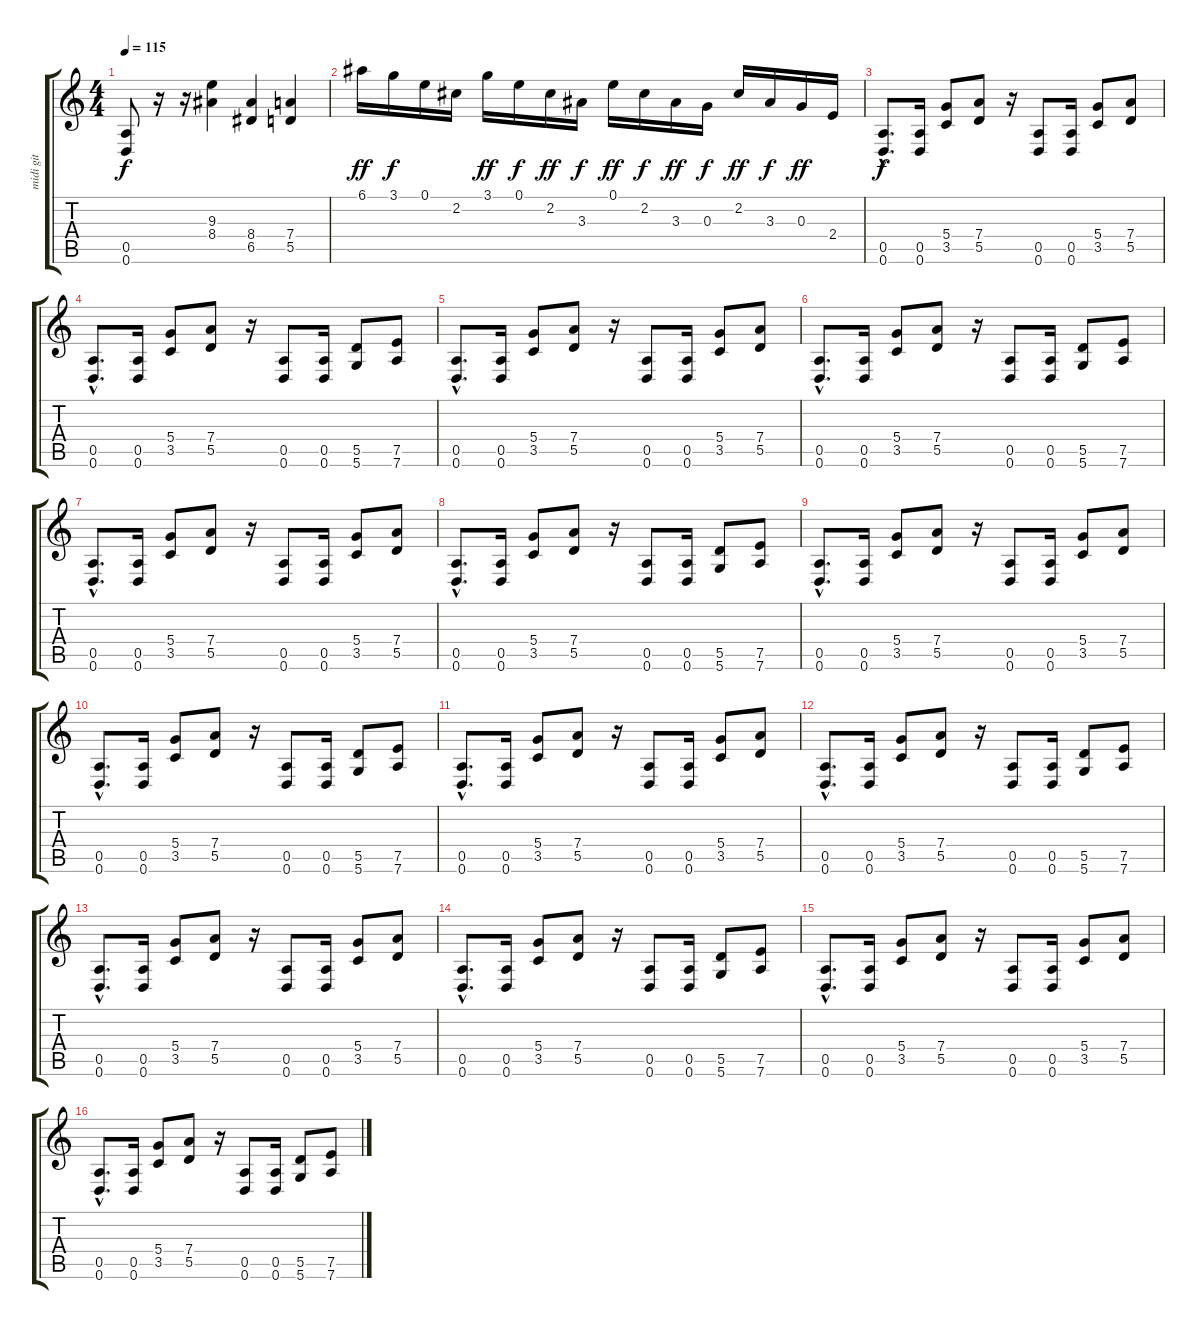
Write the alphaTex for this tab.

\track ("midi git" "midi git") {instrument distortionguitar}
\staff {score tabs}
\tuning (E4 B3 G3 D3 A2 D2) {hide}
\ts (4 4)
\tempo 115
\clef g2
\ks c
(0.5 0.6).8{dy f} r.16 r.16 (9.3 8.4).4 (8.4 6.5).4 (7.4 5.5).4 |
6.1.16{dy ff} 3.1.16{dy f} 0.1.16 2.2.16 3.1.16{dy ff} 0.1.16{dy f} 2.2.16{dy ff} 3.3.16{dy f} 0.1.16{dy ff} 2.2.16{dy f} 3.3.16{dy ff} 0.3.16{dy f} 2.2.16{dy ff} 3.3.16{dy f} 0.3.16{dy ff} 2.4.16 |
(0.5{hac} 0.6{hac}).8{d dy f} (0.5 0.6).16 (5.4 3.5).8 (7.4 5.5).8 r.16 (0.5 0.6).8 (0.5 0.6).16 (5.4 3.5).8 (7.4 5.5).8 |
(0.5{hac} 0.6{hac}).8{d} (0.5 0.6).16 (5.4 3.5).8 (7.4 5.5).8 r.16 (0.5 0.6).8 (0.5 0.6).16 (5.5 5.6).8 (7.5 7.6).8 |
(0.5{hac} 0.6{hac}).8{d} (0.5 0.6).16 (5.4 3.5).8 (7.4 5.5).8 r.16 (0.5 0.6).8 (0.5 0.6).16 (5.4 3.5).8 (7.4 5.5).8 |
(0.5{hac} 0.6{hac}).8{d} (0.5 0.6).16 (5.4 3.5).8 (7.4 5.5).8 r.16 (0.5 0.6).8 (0.5 0.6).16 (5.5 5.6).8 (7.5 7.6).8 |
(0.5{hac} 0.6{hac}).8{d} (0.5 0.6).16 (5.4 3.5).8 (7.4 5.5).8 r.16 (0.5 0.6).8 (0.5 0.6).16 (5.4 3.5).8 (7.4 5.5).8 |
(0.5{hac} 0.6{hac}).8{d} (0.5 0.6).16 (5.4 3.5).8 (7.4 5.5).8 r.16 (0.5 0.6).8 (0.5 0.6).16 (5.5 5.6).8 (7.5 7.6).8 |
(0.5{hac} 0.6{hac}).8{d} (0.5 0.6).16 (5.4 3.5).8 (7.4 5.5).8 r.16 (0.5 0.6).8 (0.5 0.6).16 (5.4 3.5).8 (7.4 5.5).8 |
(0.5{hac} 0.6{hac}).8{d} (0.5 0.6).16 (5.4 3.5).8 (7.4 5.5).8 r.16 (0.5 0.6).8 (0.5 0.6).16 (5.5 5.6).8 (7.5 7.6).8 |
(0.5{hac} 0.6{hac}).8{d} (0.5 0.6).16 (5.4 3.5).8 (7.4 5.5).8 r.16 (0.5 0.6).8 (0.5 0.6).16 (5.4 3.5).8 (7.4 5.5).8 |
(0.5{hac} 0.6{hac}).8{d} (0.5 0.6).16 (5.4 3.5).8 (7.4 5.5).8 r.16 (0.5 0.6).8 (0.5 0.6).16 (5.5 5.6).8 (7.5 7.6).8 |
(0.5{hac} 0.6{hac}).8{d} (0.5 0.6).16 (5.4 3.5).8 (7.4 5.5).8 r.16 (0.5 0.6).8 (0.5 0.6).16 (5.4 3.5).8 (7.4 5.5).8 |
(0.5{hac} 0.6{hac}).8{d} (0.5 0.6).16 (5.4 3.5).8 (7.4 5.5).8 r.16 (0.5 0.6).8 (0.5 0.6).16 (5.5 5.6).8 (7.5 7.6).8 |
(0.5{hac} 0.6{hac}).8{d} (0.5 0.6).16 (5.4 3.5).8 (7.4 5.5).8 r.16 (0.5 0.6).8 (0.5 0.6).16 (5.4 3.5).8 (7.4 5.5).8 |
(0.5{hac} 0.6{hac}).8{d} (0.5 0.6).16 (5.4 3.5).8 (7.4 5.5).8 r.16 (0.5 0.6).8 (0.5 0.6).16 (5.5 5.6).8 (7.5 7.6).8
